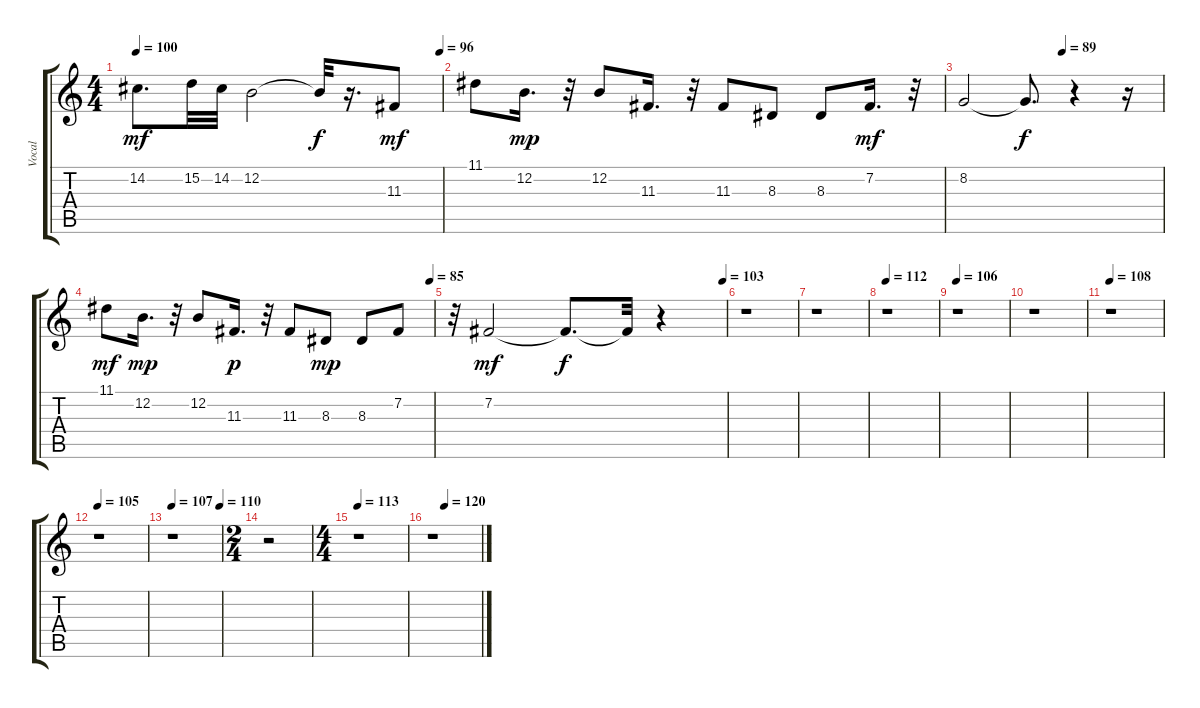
\track ("Vocal" "Vocal") {instrument lead3calliope}
\staff {score tabs}
\tuning (E4 B3 G3 D3 A2 E2) {hide}
\ts (4 4)
\tempo 100
\tempo (96 0.9947916666666666)
\clef g2
\ks c
14.2.8{d dy mf} 15.2.32 14.2.32 12.2.2 12.2{t}.32{dy f} r.16{d} 11.3.8{dy mf} |
11.1.8 12.2.16{d dy mp} r.32 12.2.8 11.3.16{d} r.32 11.3.8 8.3.8 8.3.8 7.2.16{d dy mf} r.32 |
\tempo (89 0.5)
8.2.2 8.2{t}.8{d dy f} r.4 r.16 |
\tempo (85 0.9895833333333334)
11.1.8{dy mf} 12.2.16{d dy mp} r.32 12.2.8 11.3.16{d dy p} r.32 11.3.8 8.3.8{dy mp} 8.3.8 7.2.8 |
\tempo (103 0.9895833333333334)
r.32 7.2.2{dy mf} 7.2{t}.8{d dy f} 7.2{t}.32 r.4 |
r.1 |
r.1 |
\tempo 112
r.1 |
\tempo 106
r.1 |
r.1 |
\tempo 108
r.1 |
\tempo 105
r.1 |
\tempo 107
\tempo (110 0.9791666666666666)
r.1 |
\ts (2 4)
r.2 |
\ts (4 4)
\tempo 113
r.1 |
\tempo (120 0.2604166666666667)
r.1
